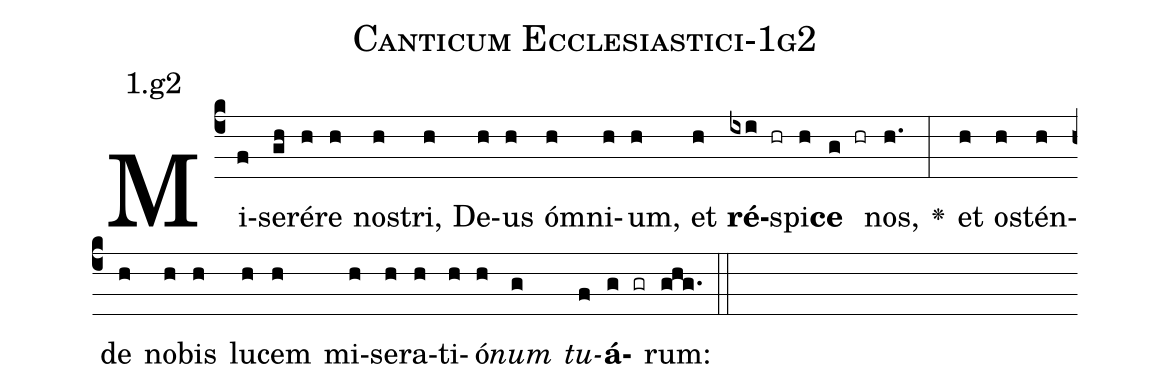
name: Canticum Ecclesiastici-1g2;
annotation: 1.g2;
%%
(c4)Mi(f)se(gh)ré(h)re(h) no(h)stri,(h) De(h)us(h) óm(h)ni(h)um,(h) et(h) <b>ré</b>(ixi hr)spi(h)<b>ce</b>(g hr) nos,(h.) <v>\greheightstar</v>(:) et(h) o(h)stén(h)de(h) no(h)bis(h) lu(h)cem(h) mi(h)se(h)ra(h)ti(h)ó(h)<i>num</i>(g) <i>tu</i>(f)<b>á</b>(g gr)rum:(ghg.) (::)


%E(h) u(h) o(g) u(f) a(g) e.(ghg.) (::)
